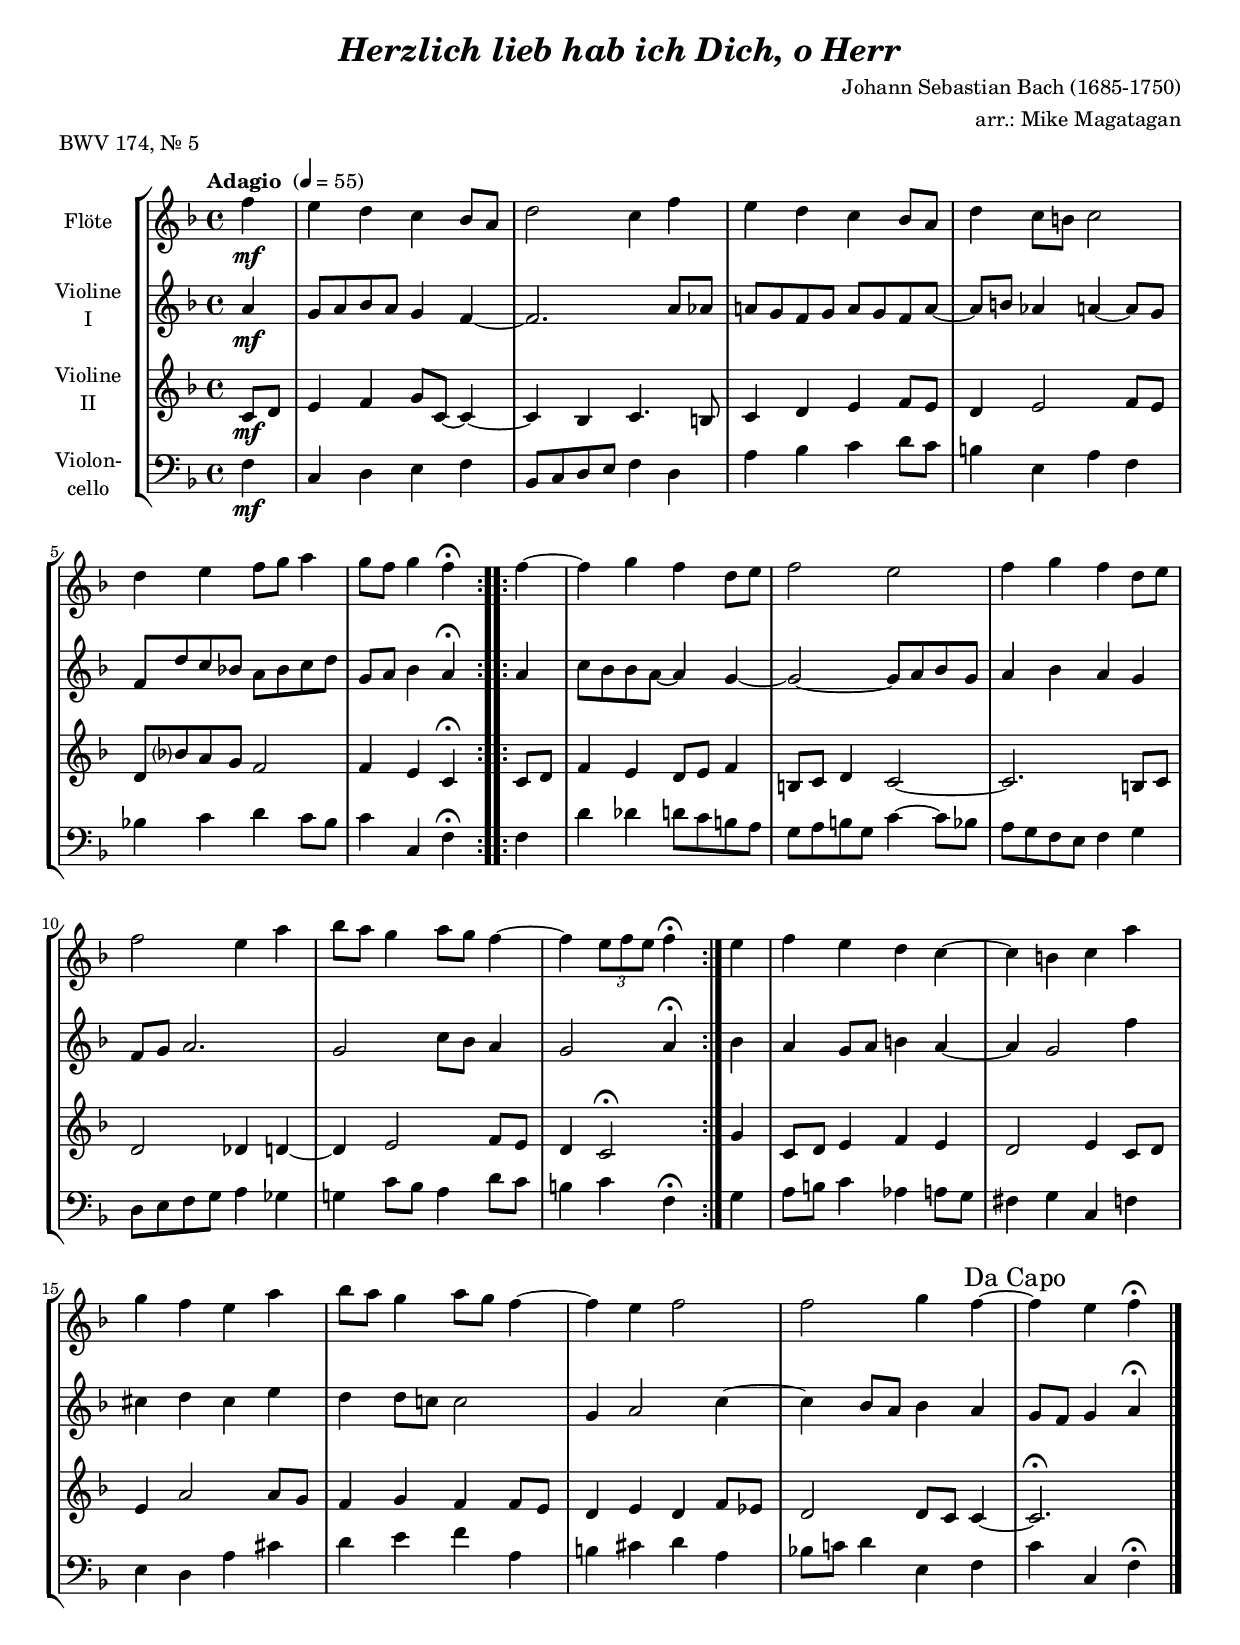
\version "2.18.2"
\include "deutsch.ly"
  
#(set-global-staff-size 18)

\header {
  title     = \markup \bold \italic "Herzlich lieb hab ich Dich, o Herr"
  composer  = "Johann Sebastian Bach (1685-1750)"
  arranger  = "arr.: Mike Magatagan"
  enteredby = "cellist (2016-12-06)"
  piece     = "BWV 174, Nr. 5"
}

voiceconsts = {
  \key d \major
  \time 4/4
% \numericTimeSignature
  \compressFullBarRests
  % Set default beaming for all staves
%  \set Timing.beamExceptions = #'()
%  \set Timing.baseMoment     = #(ly:make-moment 1 4)
%  \set Timing.beatStructure  = #'(1 1 1 1)
  \tempo "Adagio " 4=55
}

mifl = "flute"
mist = "string ensemble 1"
%minstr = "accordion"
miba = "bassoon"
milo = "drawbar organ"

daca = \mark \markup "Da Capo"

va = \relative c'' {
  \voiceconsts

  \repeat volta 2 {
    \partial 4 d4\mf
    cis h a g8 fis
    h2 a4 d
    cis h a g8 fis
    h4 a8 gis a2
    h4 cis d8 e fis4
    e8 d e4 d\fermata
  }

  \repeat volta 2 {
    d~

    d e d h8 cis
    d2 cis
    d4 e d h8 cis
    d2 cis4 fis
    g8 fis e4 fis8 e d4~
    d \times 2/3 { cis8 d cis } d4\fermata
  }
  cis
  d cis h a~

  a gis a fis'
  e d cis fis
  g8 fis e4 fis8 e d4~
  d cis d2
  d e4 d~ \daca
  d cis d\fermata \bar "|."
}

vb = \relative c' {
  \voiceconsts

  \repeat volta 2 {
    \partial 4 fis4\mf
    e8 fis g fis e4 d~
    d2. fis8 f
    fis! e d e fis e d fis~
    fis gis f4 fis~ fis8 e
    d h' a g! fis g a h
    
    e, fis g4 fis\fermata
  }

  \repeat volta 2 {
    fis
    a8 g g fis~ fis4 e~
    e2~ e8 fis g e
    fis4 g fis e
    d8 e fis2.
    e2 a8 g fis4
    e2 fis4\fermata
  }
  g

  fis e8 fis gis4 fis~
  fis e2 d'4
  ais h ais cis
  h h8 a! a2
  e4 fis2 a4~
  a g8 fis g4 fis \daca
  e8 d e4 fis\fermata \bar "|."
}

vc = \relative c' {
  \voiceconsts

  \repeat volta 2 {
    \partial 4 a8\mf h
    cis4 d e8 a,~ a4~
    a g a4. gis8
    a4 h cis d8 cis
    h4 cis2 d8 cis
    h g'? fis e d2
    
    d4 cis a\fermata
  }

  \repeat volta 2 {
    a8 h
    d4 cis h8 cis d4
    gis,8 a h4 a2~
    a2. gis8 a
    h2 b4 h~
    h cis2 d8 cis
    h4 a2\fermata
  }

  e'4
  a,8 h cis4 d cis
  h2 cis4 a8 h
  cis4 fis2 fis8 e
  d4 e d d8 cis
  h4 cis h d8 c
  h2 h8 a a4~ \daca
  a2.\fermata \bar "|."
}

vd = \relative c {
  \voiceconsts
  \clef "bass"
  
  \repeat volta 2 {
    \partial 4 d4\mf
    a h cis d
    g,8 a h cis d4 h
    fis' g a h8 a
    gis4 cis, fis d
    g! a h a8 g
    a4 a, d\fermata
  }

  \repeat volta 2 {
    d

    h' b h8 a gis fis
    e fis gis e a4~ a8 g
    fis e d cis d4 e
    h8 cis d e fis4 es
    e! a8 g fis4 h8 a
    gis4 a d,\fermata
  }

  e
  fis8 gis a4 f fis8 e
  dis4 e a, d
  cis h fis' ais
  h cis d fis,
  gis ais h fis
  g!8 a! h4 cis, d \daca
  a' a, d\fermata \bar "|."
}


music = \new StaffGroup <<
      \new Staff {
	\set Staff.midiInstrument = \mifl
	\set Staff.instrumentName = \markup \center-column { "Flöte" }
	\transpose d f { \va }
      }

      \new Staff {
	\set Staff.midiInstrument = \mist
	\set Staff.instrumentName = \markup \center-column { "Violine" "I" }
	\transpose d f { \vb }
      }

      \new Staff {
	\set Staff.midiInstrument = \mist
	\set Staff.instrumentName = \markup \center-column { "Violine" "II" }
	\transpose d f { \vc }
      }

      \new Staff {
	\set Staff.midiInstrument = \miba
	\set Staff.instrumentName = \markup \center-column { "Violon-" "cello" }
	\transpose d f { \vd }
      }
>>

\book {
  \score {
    \music
    \layout {}
  }

  \score {
    \unfoldRepeats \music

    \midi {
      \context {
        \Score
      }
    }
  }
}
